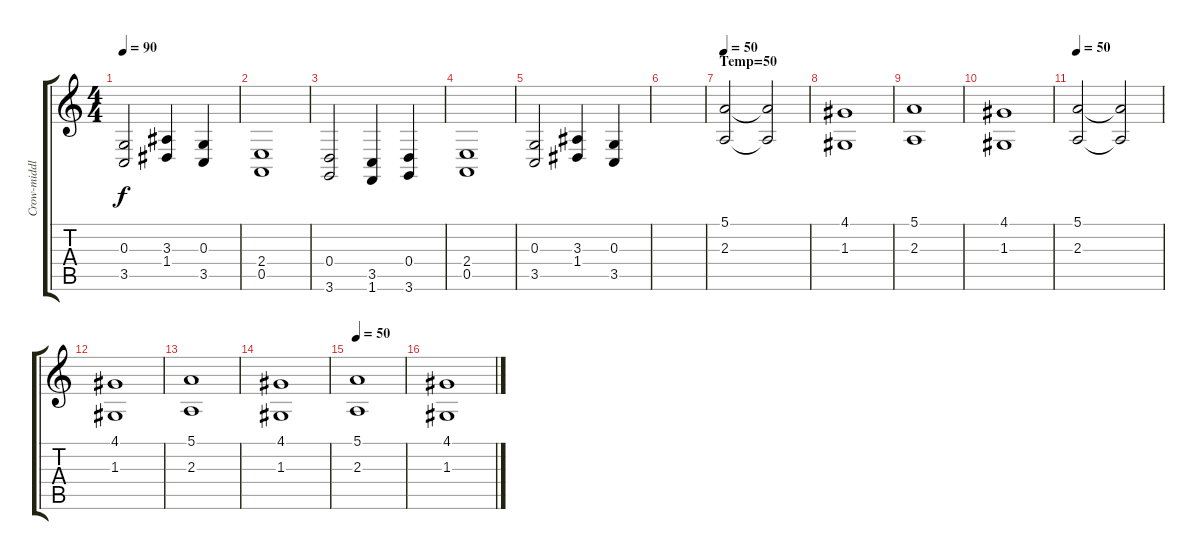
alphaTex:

\track ("Crow-middle strings" "Crow-middl") {instrument tremolostrings}
\staff {score tabs}
\tuning (E4 B3 G3 D3 A2 E2) {hide}
\ts (4 4)
\tempo 90
\clef g2
\ks c
(0.3 3.5).2{dy f} (3.3 1.4).4 (0.3 3.5).4 |
(2.4 0.5).1 |
(0.4 3.6).2 (3.5 1.6).4 (0.4 3.6).4 |
(2.4 0.5).1 |
(0.3 3.5).2 (3.3 1.4).4 (0.3 3.5).4 |
|
\section ("" "Temp=50")
\tempo 50
(5.1 2.3).2{volume 4} (5.1{t} 2.3{t}).2{volume 11} |
(4.1 1.3).1 |
(5.1 2.3).1 |
(4.1 1.3).1 |
\tempo 50
(5.1 2.3).2 (5.1{t} 2.3{t}).2 |
(4.1 1.3).1 |
(5.1 2.3).1 |
(4.1 1.3).1 |
\tempo 50
(5.1 2.3).1 |
(4.1 1.3).1
